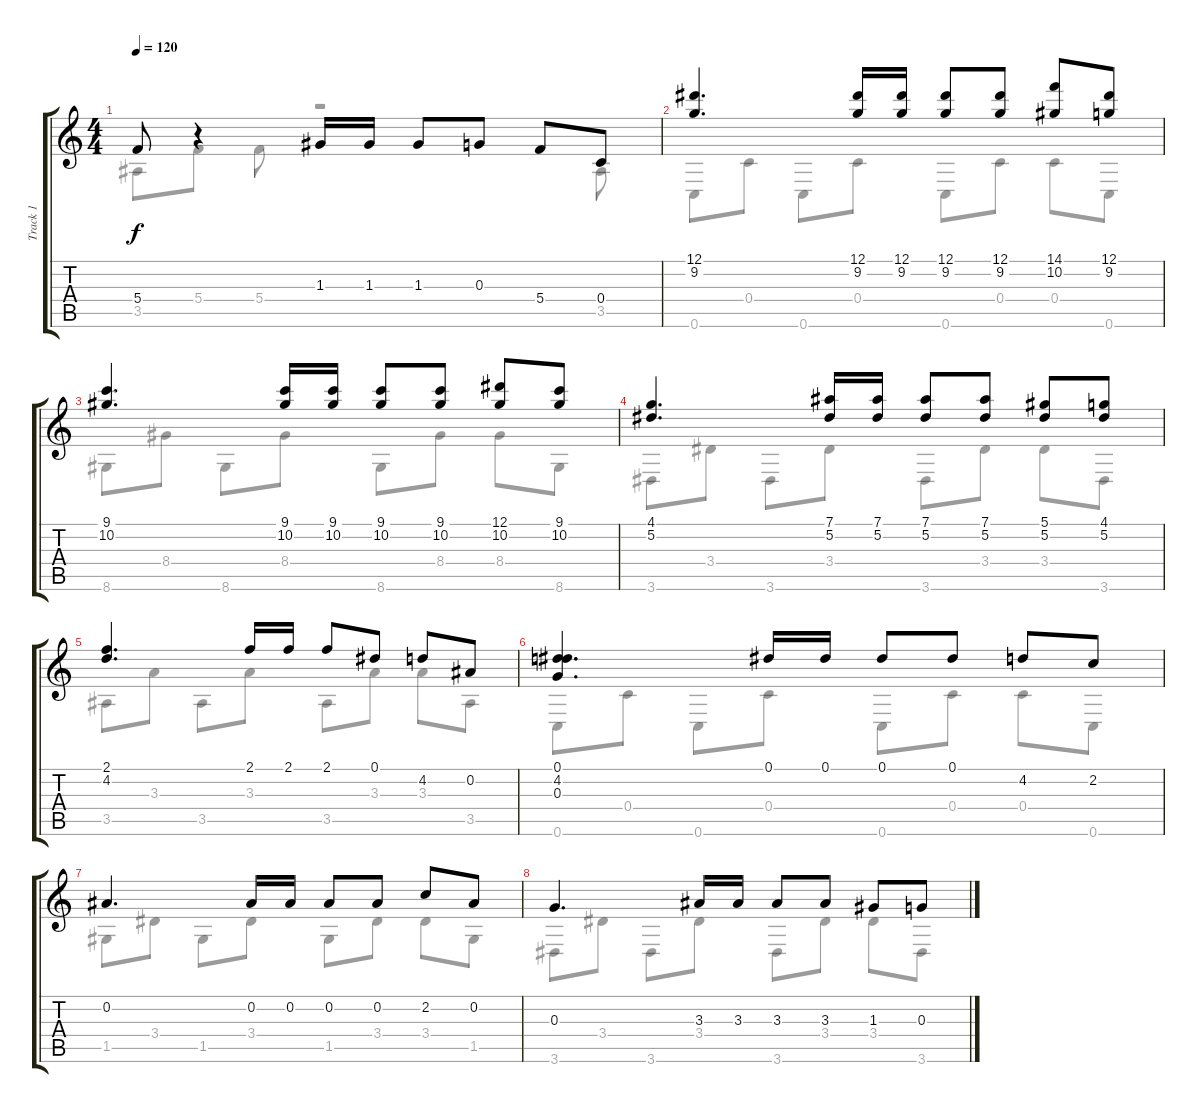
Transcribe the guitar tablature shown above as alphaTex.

\track ("Track 1" "Track 1") {instrument acousticguitarsteel}
\staff {score tabs}
\tuning (Eb4 Bb3 G3 C3 G2 C2) {hide}
\voice
\ts (4 4)
\tempo 120
\clef g2
\ks c
5.4.8{dy f} r.4 1.3.16 1.3.16 1.3.8 0.3.8 5.4.8 0.4.8 |
(12.1 9.2).4{d} (12.1 9.2).16 (12.1 9.2).16 (12.1 9.2).8 (12.1 9.2).8 (14.1 10.2).8 (12.1 9.2).8 |
(9.1 10.2).4{d} (9.1 10.2).16 (9.1 10.2).16 (9.1 10.2).8 (9.1 10.2).8 (12.1 10.2).8 (9.1 10.2).8 |
(4.1 5.2).4{d} (7.1 5.2).16 (7.1 5.2).16 (7.1 5.2).8 (7.1 5.2).8 (5.1 5.2).8 (4.1 5.2).8 |
(2.1 4.2).4{d} 2.1.16 2.1.16 2.1.8 0.1.8 4.2.8 0.2.8 |
(0.1 4.2 0.3).4{d} 0.1.16 0.1.16 0.1.8 0.1.8 4.2.8 2.2.8 |
0.2.4{d} 0.2.16 0.2.16 0.2.8 0.2.8 2.2.8 0.2.8 |
0.3.4{d} 3.3.16 3.3.16 3.3.8 3.3.8 1.3.8 0.3.8
\voice
\clef g2
\ottava regular
\simile none
\ks c
3.5.8{dy f} 5.4.8 5.4.8 r.2 3.5.8 |
0.6.8 0.4.8 0.6.8 0.4.8 0.6.8 0.4.8 0.4.8 0.6.8 |
8.6.8 8.4.8 8.6.8 8.4.8 8.6.8 8.4.8 8.4.8 8.6.8 |
3.6.8 3.4.8 3.6.8 3.4.8 3.6.8 3.4.8 3.4.8 3.6.8 |
3.5.8 3.3.8 3.5.8 3.3.8 3.5.8 3.3.8 3.3.8 3.5.8 |
0.6.8 0.4.8 0.6.8 0.4.8 0.6.8 0.4.8 0.4.8 0.6.8 |
1.5.8 3.4.8 1.5.8 3.4.8 1.5.8 3.4.8 3.4.8 1.5.8 |
3.6.8 3.4.8 3.6.8 3.4.8 3.6.8 3.4.8 3.4.8 3.6.8
